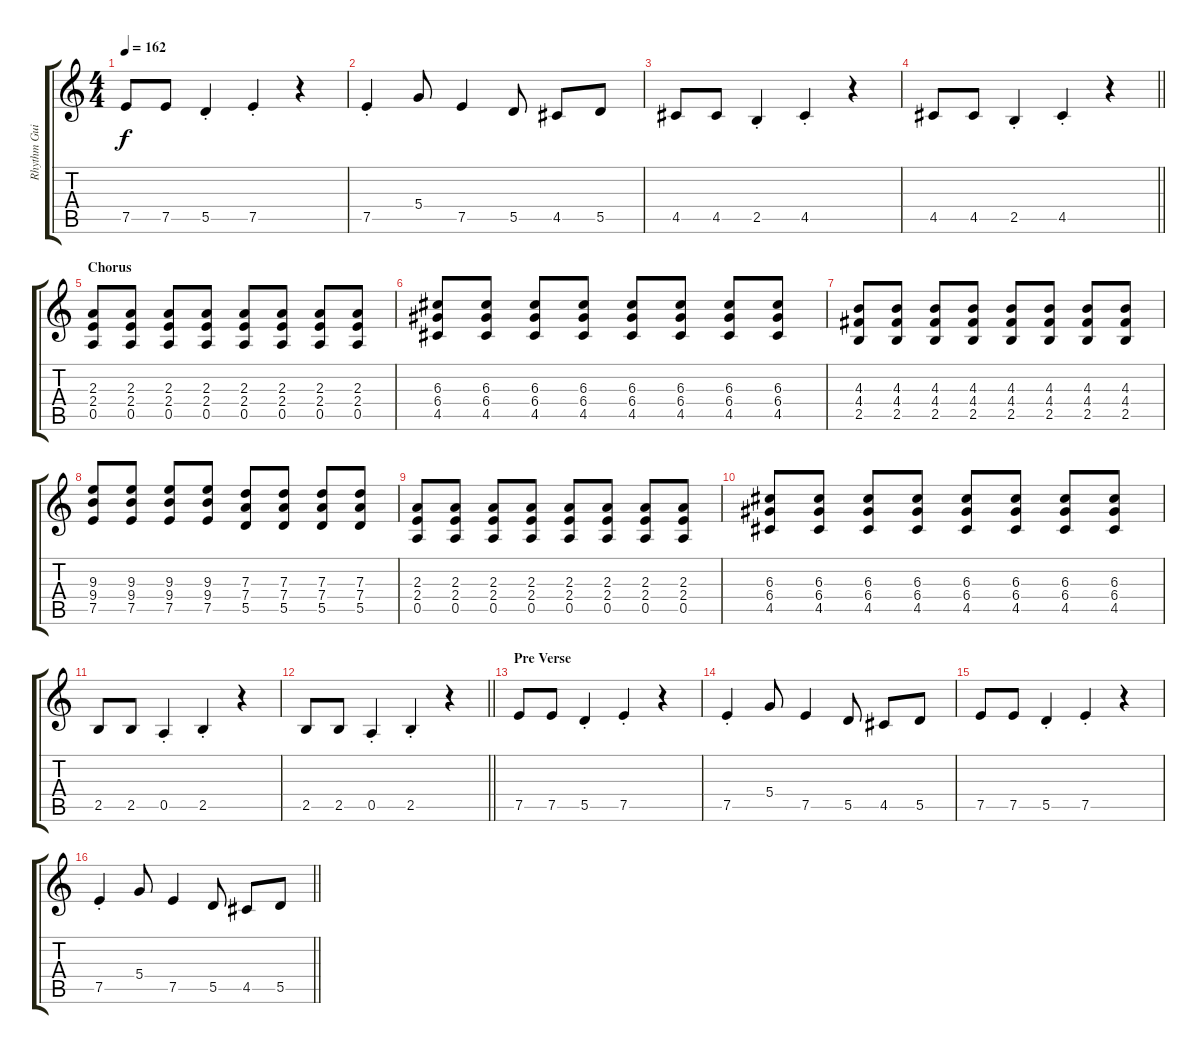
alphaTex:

\track ("Rhythm Guitar" "Rhythm Gui") {instrument overdrivenguitar}
\staff {score tabs}
\tuning (E4 B3 G3 D3 A2 E2) {hide}
\ts (4 4)
\tempo 162
\clef g2
\ks c
7.5.8{dy f} 7.5.8 5.5{st}.4 7.5{st}.4 r.4 |
7.5{st}.4 5.4.8 7.5.4 5.5.8 4.5.8 5.5.8 |
4.5.8 4.5.8 2.5{st}.4 4.5{st}.4 r.4 |
\barLineRight lightlight
4.5.8 4.5.8 2.5{st}.4 4.5{st}.4 r.4 |
\section ("" "Chorus")
(2.3 2.4 0.5).8 (2.3 2.4 0.5).8 (2.3 2.4 0.5).8 (2.3 2.4 0.5).8 (2.3 2.4 0.5).8 (2.3 2.4 0.5).8 (2.3 2.4 0.5).8 (2.3 2.4 0.5).8 |
(6.3 6.4 4.5).8 (6.3 6.4 4.5).8 (6.3 6.4 4.5).8 (6.3 6.4 4.5).8 (6.3 6.4 4.5).8 (6.3 6.4 4.5).8 (6.3 6.4 4.5).8 (6.3 6.4 4.5).8 |
(4.3 4.4 2.5).8 (4.3 4.4 2.5).8 (4.3 4.4 2.5).8 (4.3 4.4 2.5).8 (4.3 4.4 2.5).8 (4.3 4.4 2.5).8 (4.3 4.4 2.5).8 (4.3 4.4 2.5).8 |
(9.3 9.4 7.5).8 (9.3 9.4 7.5).8 (9.3 9.4 7.5).8 (9.3 9.4 7.5).8 (7.3 7.4 5.5).8 (7.3 7.4 5.5).8 (7.3 7.4 5.5).8 (7.3 7.4 5.5).8 |
(2.3 2.4 0.5).8 (2.3 2.4 0.5).8 (2.3 2.4 0.5).8 (2.3 2.4 0.5).8 (2.3 2.4 0.5).8 (2.3 2.4 0.5).8 (2.3 2.4 0.5).8 (2.3 2.4 0.5).8 |
(6.3 6.4 4.5).8 (6.3 6.4 4.5).8 (6.3 6.4 4.5).8 (6.3 6.4 4.5).8 (6.3 6.4 4.5).8 (6.3 6.4 4.5).8 (6.3 6.4 4.5).8 (6.3 6.4 4.5).8 |
2.5.8 2.5.8 0.5{st}.4 2.5{st}.4 r.4 |
\barLineRight lightlight
2.5.8 2.5.8 0.5{st}.4 2.5{st}.4 r.4 |
\section ("" "Pre Verse")
7.5.8 7.5.8 5.5{st}.4 7.5{st}.4 r.4 |
7.5{st}.4 5.4.8 7.5.4 5.5.8 4.5.8 5.5.8 |
7.5.8 7.5.8 5.5{st}.4 7.5{st}.4 r.4 |
\barLineRight lightlight
7.5{st}.4 5.4.8 7.5.4 5.5.8 4.5.8 5.5.8
